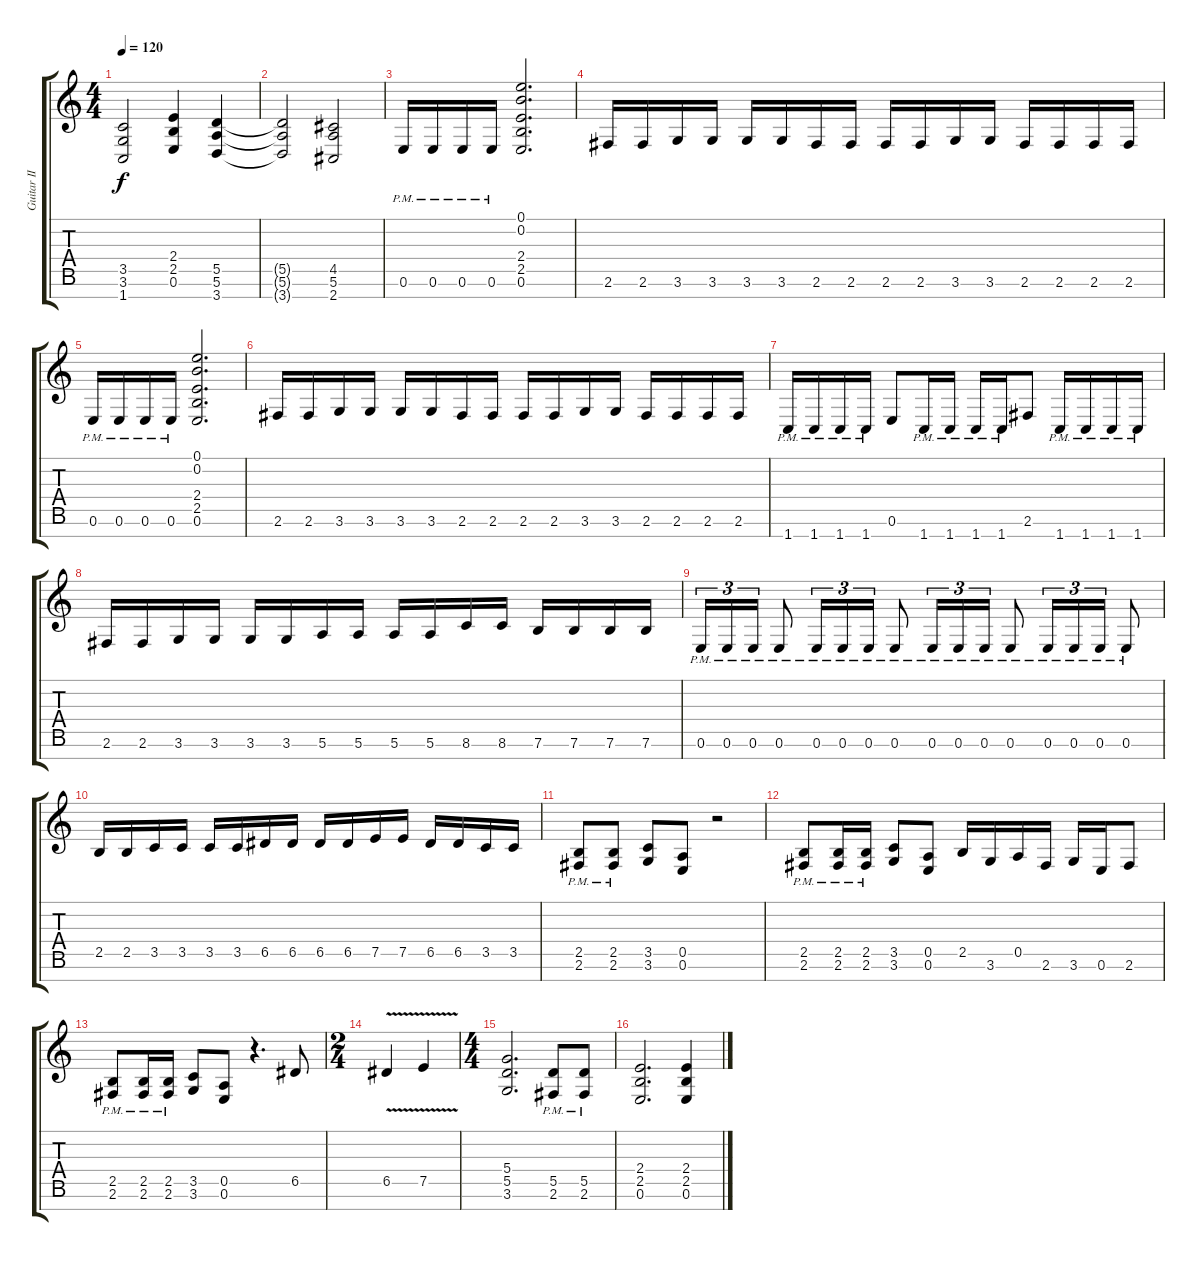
\track ("Guitar II" "Guitar II") {instrument distortionguitar}
\staff {score tabs}
\tuning (E4 B3 G3 D3 A2 E2 B1) {hide}
\ts (4 4)
\tempo 120
\clef g2
\ks c
(3.5 3.6 1.7).2{dy f} (2.4 2.5 0.6).4 (5.5 5.6 3.7).4 |
(5.5{t} 5.6{t} 3.7{t}).2 (4.5 5.6 2.7).2 |
0.6{pm}.16 0.6{pm}.16 0.6{pm}.16 0.6{pm}.16 (0.1 0.2 2.4 2.5 0.6).2{d} |
2.6.16 2.6.16 3.6.16 3.6.16 3.6.16 3.6.16 2.6.16 2.6.16 2.6.16 2.6.16 3.6.16 3.6.16 2.6.16 2.6.16 2.6.16 2.6.16 |
0.6{pm}.16 0.6{pm}.16 0.6{pm}.16 0.6{pm}.16 (0.1 0.2 2.4 2.5 0.6).2{d} |
2.6.16 2.6.16 3.6.16 3.6.16 3.6.16 3.6.16 2.6.16 2.6.16 2.6.16 2.6.16 3.6.16 3.6.16 2.6.16 2.6.16 2.6.16 2.6.16 |
1.7{pm}.16 1.7{pm}.16 1.7{pm}.16 1.7{pm}.16 0.6.8 1.7{pm}.16 1.7{pm}.16 1.7{pm}.16 1.7{pm}.16 2.6.8 1.7{pm}.16 1.7{pm}.16 1.7{pm}.16 1.7{pm}.16 |
2.6.16 2.6.16 3.6.16 3.6.16 3.6.16 3.6.16 5.6.16 5.6.16 5.6.16 5.6.16 8.6.16 8.6.16 7.6.16 7.6.16 7.6.16 7.6.16 |
0.6{pm}.16{tu (3 2)} 0.6{pm}.16{tu (3 2)} 0.6{pm}.16{tu (3 2)} 0.6{pm}.8 0.6{pm}.16{tu (3 2)} 0.6{pm}.16{tu (3 2)} 0.6{pm}.16{tu (3 2)} 0.6{pm}.8 0.6{pm}.16{tu (3 2)} 0.6{pm}.16{tu (3 2)} 0.6{pm}.16{tu (3 2)} 0.6{pm}.8 0.6{pm}.16{tu (3 2)} 0.6{pm}.16{tu (3 2)} 0.6{pm}.16{tu (3 2)} 0.6{pm}.8 |
2.5.16 2.5.16 3.5.16 3.5.16 3.5.16 3.5.16 6.5.16 6.5.16 6.5.16 6.5.16 7.5.16 7.5.16 6.5.16 6.5.16 3.5.16 3.5.16 |
(2.5{pm} 2.6{pm}).8 (2.5{pm} 2.6{pm}).8 (3.5 3.6).8 (0.5 0.6).8 r.2 |
(2.5{pm} 2.6{pm}).8 (2.5{pm} 2.6{pm}).16 (2.5{pm} 2.6{pm}).16 (3.5 3.6).8 (0.5 0.6).8 2.5.16 3.6.16 0.5.16 2.6.16 3.6.16 0.6.16 2.6.8 |
(2.5{pm} 2.6{pm}).8 (2.5{pm} 2.6{pm}).16 (2.5{pm} 2.6{pm}).16 (3.5 3.6).8 (0.5 0.6).8 r.4{d} 6.5.8 |
\ts (2 4)
6.5{v}.4 7.5{v}.4 |
\ts (4 4)
(5.4 5.5 3.6).2{d} (5.5{pm} 2.6{pm}).8 (5.5{pm} 2.6{pm}).8 |
(2.4 2.5 0.6).2{d} (2.4 2.5 0.6).4
